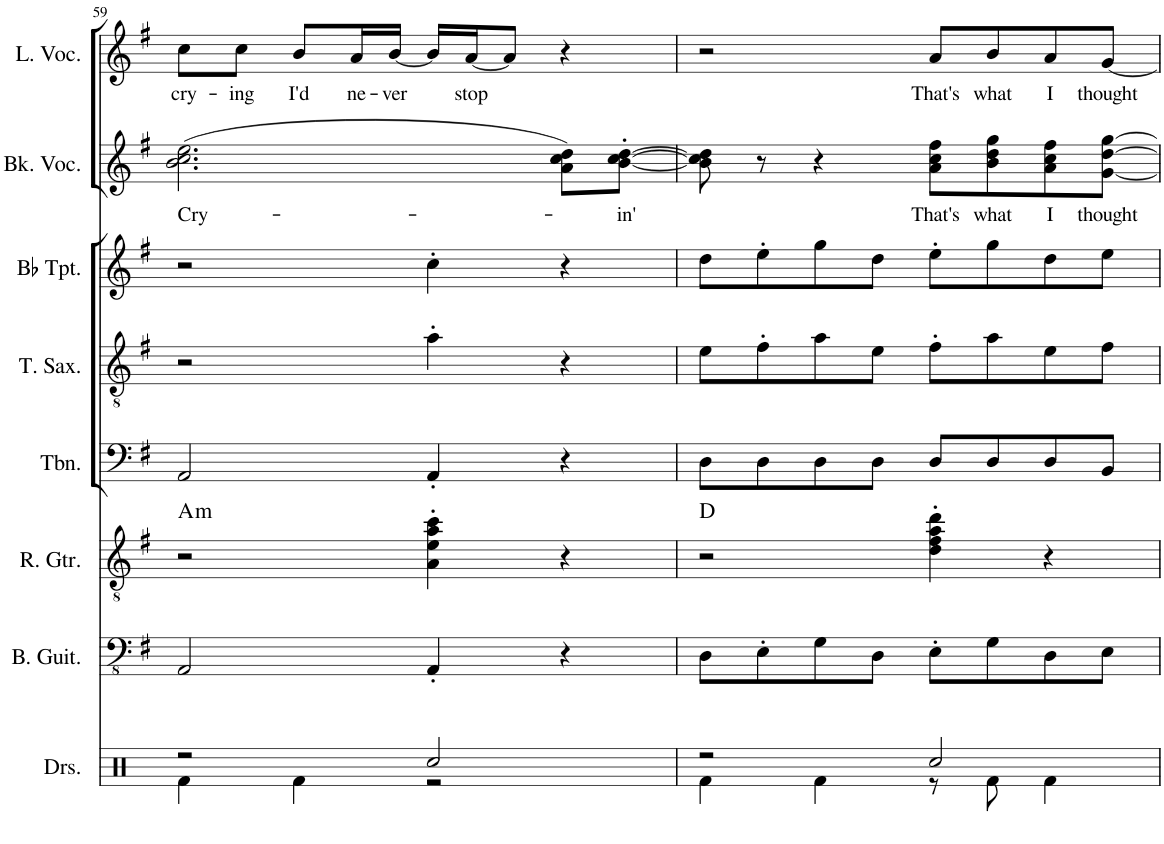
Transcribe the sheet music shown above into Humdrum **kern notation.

**kern	**kern	**kern	**harte	**kern	**kern	**kern	**kern	**text	**kern	**text
*part8	*part7	*part6	*part6	*part5	*part4	*part3	*part2	*part2	*part1	*part1
*staff8	*staff7	*staff6	*	*staff5	*staff4	*staff3	*staff2	*staff2	*staff1	*staff1
*I"Drumset	*I"Bass Guitar	*I"Rhythm Guitar	*	*I"Trombone	*I"Tenor Saxophone	*I"Bb Trumpet	*I"Backing Vocals	*	*I"Lead Vocals	*
*I'Drs.	*I'B. Guit.	*I'R. Gtr.	*	*I'Tbn.	*I'T. Sax.	*I'Bb Tpt.	*I'Bk. Voc.	*	*I'L. Voc.	*
!!LO:PB:g=z
*clefX	*clefFv4	*clefGv2	*	*clefF4	*clefGv2	*clefG2	*clefG2	*	*clefG2	*
*	*	*	*	*	*ITrd8c14	*ITrd1c2	*	*	*	*
*k[]	*k[f#]	*k[f#]	*	*k[f#]	*k[f#]	*k[f#]	*k[f#]	*	*k[f#]	*
*M4/4	*M4/4	*M4/4	*	*M4/4	*M4/4	*M4/4	*M4/4	*	*M4/4	*
=59	=59	=59	=59	=59	=59	=59	=59	=59	=59	=59
*^	*	*	*	*	*	*	*	*	*	*
!	!	!	!	!LO:H:kt=m	!	!	!	!	!LO:LY:b	!	!LO:LY:b
2r	4Rf\	2AAA/	2r	A:min	2AA/	2r	2r	(2.b\ 2.cc\ 2.ee\	Cry-	8cc\L	cry-
!	!	!	!	!	!	!	!	!	!	!	!LO:LY:b
.	.	.	.	.	.	.	.	.	.	8cc\J	-ing
!	!	!	!	!	!	!	!	!	!	!	!LO:LY:b
.	4Rf\	.	.	.	.	.	.	.	.	8b/L	I'd
!	!	!	!	!	!	!	!	!	!	!	!LO:LY:b
.	.	.	.	.	.	.	.	.	.	16a/L	ne-
!	!	!	!	!	!	!	!	!	!	!	!LO:LY:b
.	.	.	.	.	.	.	.	.	.	[16b/JJ	-ver
2Rcc/	2r	4AAA'/	4A\' 4e\' 4a\' 4cc\'	.	4AA'/	4a'\	4cc'\	.	.	16b/LL]	.
!	!	!	!	!	!	!	!	!	!	!	!LO:LY:b
.	.	.	.	.	.	.	.	.	.	[16a/J	stop
.	.	.	.	.	.	.	.	.	.	8a/J]	.
.	.	4r	4r	.	4r	4r	4r	8a\ 8cc\ 8dd\L)	.	4r	.
!	!	!	!	!	!	!	!	!	!LO:LY:b	!	!
.	.	.	.	.	.	.	.	[8b\' [8cc\' [8dd\'J	-in'	.	.
=60	=60	=60	=60	=60	=60	=60	=60	=60	=60	=60	=60
2r	4Rf\	8DD\L	2r	D:maj	8D\L	8e\L	8dd\L	8b\] 8cc\] 8dd\]	.	2r	.
.	.	8EE'\	.	.	8D\	8f#'\	8ee'\	8r	.	.	.
.	4Rf\	8GG\	.	.	8D\	8a\	8gg\	4r	.	.	.
.	.	8DD\J	.	.	8D\J	8e\J	8dd\J	.	.	.	.
!	!	!	!	!	!	!	!	!	!LO:LY:b	!	!LO:LY:b
2Rcc/	8r	8EE'\L	4d\' 4f#\' 4a\' 4dd\'	.	8D/L	8f#'\L	8ee'\L	8a\ 8cc\ 8ff#\L	That's	8a/L	That's
!	!	!	!	!	!	!	!	!	!LO:LY:b	!	!LO:LY:b
.	8Rf\	8GG\	.	.	8D/	8a\	8gg\	8b\ 8dd\ 8gg\	what	8b/	what
!	!	!	!	!	!	!	!	!	!LO:LY:b	!	!LO:LY:b
.	4Rf\	8DD\	4r	.	8D/	8e\	8dd\	8a\ 8cc\ 8ff#\	I	8a/	I
!	!	!	!	!	!	!	!	!	!LO:LY:b	!	!LO:LY:b
.	.	8EE\J	.	.	8BB/J	8f#\J	8ee\J	[8g\ [8dd\ [8gg\J	thought	[8g/J	thought
*v	*v	*	*	*	*	*	*	*	*	*	*
=	=	=	=	=	=	=	=	=	=	=
*-	*-	*-	*-	*-	*-	*-	*-	*-	*-	*-
